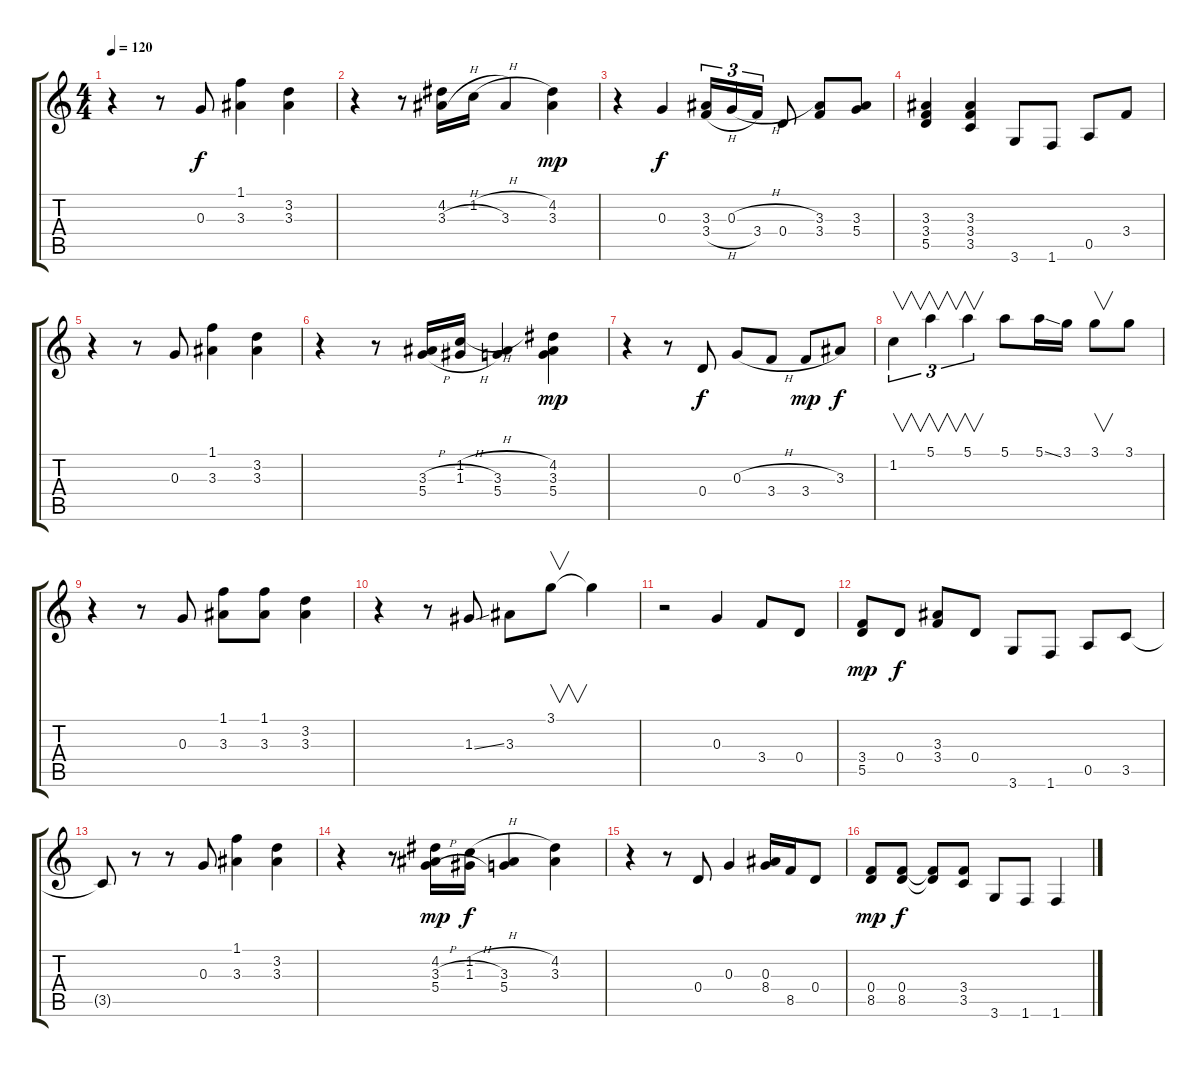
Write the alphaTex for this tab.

\track "" {instrument acousticguitarsteel}
\staff {score tabs}
\tuning (E4 B3 G3 D3 A2 E2) {hide}
\ts (4 4)
\tempo 120
\clef g2
\ks c
r.4{dy f} r.8 0.3.8 (1.1 3.3).4 (3.2 3.3).4 |
r.4 r.8 (4.2 3.3{h}).16 1.2{h}.16 3.3.4 (4.2 3.3).4{dy mp} |
r.4 0.3.4{dy f} (3.3 3.4{h}).16{tu (3 2)} 0.3{h}.16{tu (3 2)} 3.4.16{tu (3 2)} 0.4.8 (3.3 3.4).8 (3.3 5.4).8 |
(3.3 3.4 5.5).4 (3.3 3.4 3.5).4 3.6.8 1.6.8 0.5.8 3.4.8 |
r.4 r.8 0.3.8 (1.1 3.3).4 (3.2 3.3).4 |
r.4 r.8 (3.3{h} 5.4{h}).16 (1.2{h} 1.3{h}).16 (3.3 5.4).4 (4.2 3.3 5.4).4{dy mp} |
r.4 r.8 0.4.8{dy f} 0.3{h}.8 3.4.8 3.4.8{dy mp} 3.3.8{dy f} |
1.2.4{v tu (3 2)} 5.1.4{v tu (3 2)} 5.1.4{v tu (3 2)} 5.1.8 5.1{ss}.16 3.1.16 3.1.8{v} 3.1.8 |
r.4 r.8 0.3.8 (1.1 3.3).8 (1.1 3.3).8 (3.2 3.3).4 |
r.4 r.8 1.3{ss}.8 3.3.8 3.1.8{v} 3.1{t}.4 |
r.2 0.3.4 3.4.8 0.4.8 |
(3.4 5.5).8{dy mp} 0.4.8{dy f} (3.3 3.4).8 0.4.8 3.6.8 1.6.8 0.5.8 3.5.8 |
3.5{t}.8 r.8 r.8 0.3.8 (1.1 3.3).4 (3.2 3.3).4 |
r.4 r.8 (4.2 3.3{h} 5.4{h}).16{dy mp} (1.2{h} 1.3{h}).16{dy f} (3.3 5.4).4 (4.2 3.3).4 |
r.4 r.8 0.4.8 0.3.4 (0.3 8.4).16 8.5.16 0.4.8 |
(0.4 8.5).8{dy mp} (0.4 8.5).8{dy f} (0.4{t} 8.5{t}).8 (3.4 3.5).8 3.6.8 1.6.8 1.6.4
